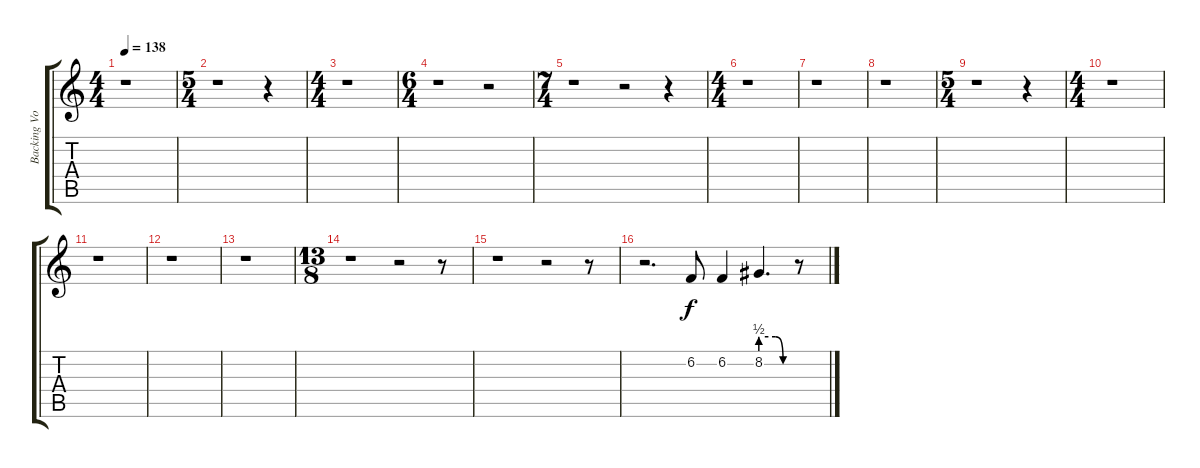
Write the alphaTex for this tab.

\track ("Backing Vocals" "Backing Vo") {instrument choiraahs}
\staff {score tabs}
\tuning (E4 B3 G3 D3 A2 E2) {hide}
\ts (4 4)
\tempo 138
\clef g2
\ks c
r.1{dy f} |
\ts (5 4)
r.1 r.4 |
\ts (4 4)
r.1 |
\ts (6 4)
r.1 r.2 |
\ts (7 4)
r.1 r.2 r.4 |
\ts (4 4)
r.1 |
r.1 |
r.1 |
\ts (5 4)
r.1 r.4 |
\ts (4 4)
r.1 |
r.1 |
r.1 |
r.1 |
\ts (13 8)
r.1 r.2 r.8 |
r.1 r.2 r.8 |
r.2{d balance 7} 6.2.8 6.2.4 8.2{be (custom 0 2 30 2 45 0 60 0)}.4{d} r.8
